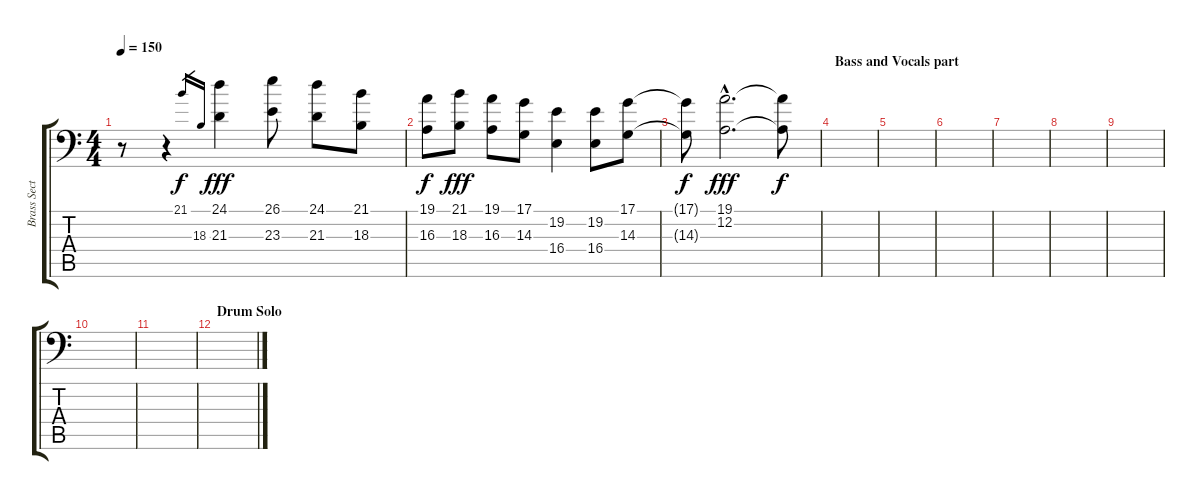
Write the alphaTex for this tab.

\track ("Brass Section 2" "Brass Sect") {instrument brasssection}
\staff {score tabs}
\tuning (D3 A2 F2 C2 G1 C1) {hide}
\ts (4 4)
\tempo 150
\clef f4
\ks c
r.8{dy f} r.4 21.1.16{gr} 18.3.16{gr} (24.1 21.3).4{dy fff} (26.1 23.3).8 (24.1 21.3).8 (21.1 18.3).8 |
(19.1 16.3).8{dy f} (21.1 18.3).8{dy fff} (19.1 16.3).8 (17.1 14.3).8 (19.2 16.4).4 (19.2 16.4).8 (17.1 14.3).8 |
(17.1{t} 14.3{t}).8{dy f} (19.1{hac} 12.2{hac}).2{d dy fff} (19.1{t} 12.2{t}).8{dy f} |
\section ("" "Bass and Vocals part")
|
|
|
|
|
|
|
|
\section ("" "Drum Solo")
